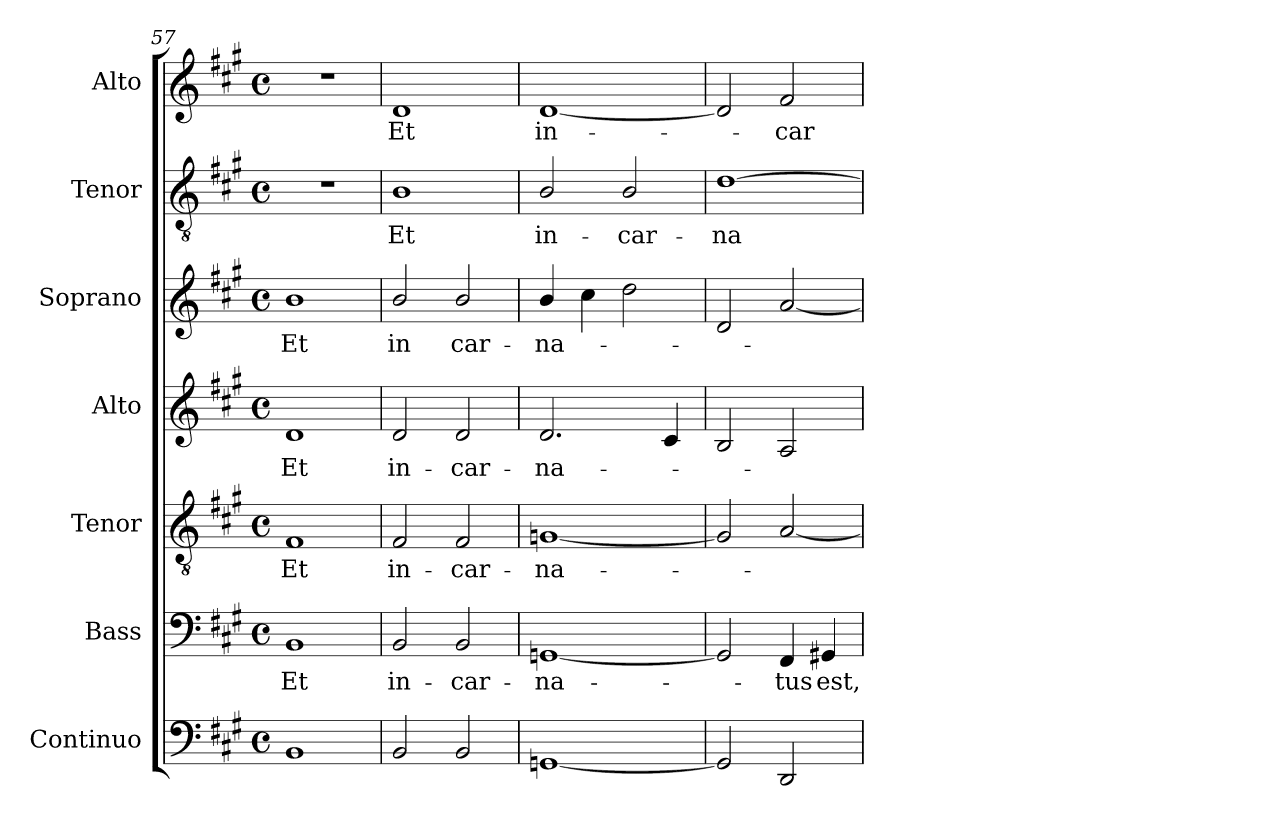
**kern	**kern	**text	**kern	**text	**kern	**text	**kern	**text	**kern	**text	**kern	**text
*part7	*part6	*part6	*part5	*part5	*part4	*part4	*part3	*part3	*part2	*part2	*part1	*part1
*staff7	*staff6	*staff6	*staff5	*staff5	*staff4	*staff4	*staff3	*staff3	*staff2	*staff2	*staff1	*staff1
*I"Continuo	*I"Bass	*	*I"Tenor	*	*I"Alto	*	*I"Soprano	*	*I"Tenor	*	*I"Alto	*
*I'Cont.	*I'B.	*	*I'T.	*	*I'A.	*	*I'S.	*	*I'T.	*	*I'A.	*
!!LO:PB:g=z
*clefF4	*clefF4	*	*clefGv2	*	*clefG2	*	*clefG2	*	*clefGv2	*	*clefG2	*
*	*	*	*ITrd7c12	*	*	*	*	*	*ITrd7c12	*	*	*
*k[f#c#g#]	*k[f#c#g#]	*	*k[f#c#g#]	*	*k[f#c#g#]	*	*k[f#c#g#]	*	*k[f#c#g#]	*	*k[f#c#g#]	*
*A:	*A:	*	*A:	*	*A:	*	*A:	*	*A:	*	*A:	*
*M4/4	*M4/4	*	*M4/4	*	*M4/4	*	*M4/4	*	*M4/4	*	*M4/4	*
*met(c)	*met(c)	*	*met(c)	*	*met(c)	*	*met(c)	*	*met(c)	*	*met(c)	*
=57	=57	=57	=57	=57	=57	=57	=57	=57	=57	=57	=57	=57
!	!	!LO:LY:b:color=#000000	!	!	!	!	!	!	!	!	!	!
!	!	!	!	!LO:LY:b:color=#000000	!	!	!	!	!	!	!	!
!	!	!	!	!	!	!LO:LY:b:color=#000000	!	!	!	!	!	!
!	!	!	!	!	!	!	!	!LO:LY:b:color=#000000	!	!	!	!
1BBi	1BBi	Et	1FF#i	Et	1di	Et	1bi	Et	1r	.	1r	.
=58	=58	=58	=58	=58	=58	=58	=58	=58	=58	=58	=58	=58
!	!	!LO:LY:b:color=#000000	!	!	!	!	!	!	!	!	!	!
!	!	!	!	!LO:LY:b:color=#000000	!	!	!	!	!	!	!	!
!	!	!	!	!	!	!LO:LY:b:color=#000000	!	!	!	!	!	!
!	!	!	!	!	!	!	!	!LO:LY:b:color=#000000	!	!	!	!
!	!	!	!	!	!	!	!	!	!	!LO:LY:b:color=#000000	!	!
!	!	!	!	!	!	!	!	!	!	!	!	!LO:LY:b:color=#000000
2BBi/	2BBi/	in-	2FF#i/	in-	2di/	in-	2bi/	in	1BBi	Et	1di	Et
!	!	!LO:LY:b:color=#000000	!	!	!	!	!	!	!	!	!	!
!	!	!	!	!LO:LY:b:color=#000000	!	!	!	!	!	!	!	!
!	!	!	!	!	!	!LO:LY:b:color=#000000	!	!	!	!	!	!
!	!	!	!	!	!	!	!	!LO:LY:b:color=#000000	!	!	!	!
2BBi/	2BBi/	-car-	2FF#i/	-car-	2di/	-car-	2bi/	car-	.	.	.	.
=59	=59	=59	=59	=59	=59	=59	=59	=59	=59	=59	=59	=59
!	!	!LO:LY:b:color=#000000	!	!	!	!	!	!	!	!	!	!
!	!	!	!	!LO:LY:b:color=#000000	!	!	!	!	!	!	!	!
!	!	!	!	!	!	!LO:LY:b:color=#000000	!	!	!	!	!	!
!	!	!	!	!	!	!	!	!LO:LY:b:color=#000000	!	!	!	!
!	!	!	!	!	!	!	!	!	!	!LO:LY:b:color=#000000	!	!
!	!	!	!	!	!	!	!	!	!	!	!	!LO:LY:b:color=#000000
[1GGni	[1GGni	-na-	[1GGni	-na-	2.di/	-na-	4bi/	-na-	2BBi/	in-	[1di	in-
.	.	.	.	.	.	.	4cc#i\	.	.	.	.	.
!	!	!	!	!	!	!	!	!	!	!LO:LY:b:color=#000000	!	!
.	.	.	.	.	.	.	2ddi\	.	2BBi/	-car-	.	.
.	.	.	.	.	4c#i/	.	.	.	.	.	.	.
=60	=60	=60	=60	=60	=60	=60	=60	=60	=60	=60	=60	=60
!	!	!	!	!	!	!	!	!	!	!LO:LY:b:color=#000000	!	!
2GGi/]	2GGi/]	.	2GGi/]	.	2Bi/	.	2di/	.	[1Di	-na-	2di/]	.
!	!	!LO:LY:b:color=#000000	!	!	!	!	!	!	!	!	!	!
!	!	!	!	!	!	!	!	!	!	!	!	!LO:LY:b:color=#000000
2DDi/	4FF#i/	-tus	[2AAi/	.	2Ai/	.	[2ai/	.	.	.	2f#i/	-car-
!	!	!LO:LY:b:color=#000000	!	!	!	!	!	!	!	!	!	!
.	4GG#i/	est,	.	.	.	.	.	.	.	.	.	.
=	=	=	=	=	=	=	=	=	=	=	=	=
*-	*-	*-	*-	*-	*-	*-	*-	*-	*-	*-	*-	*-
